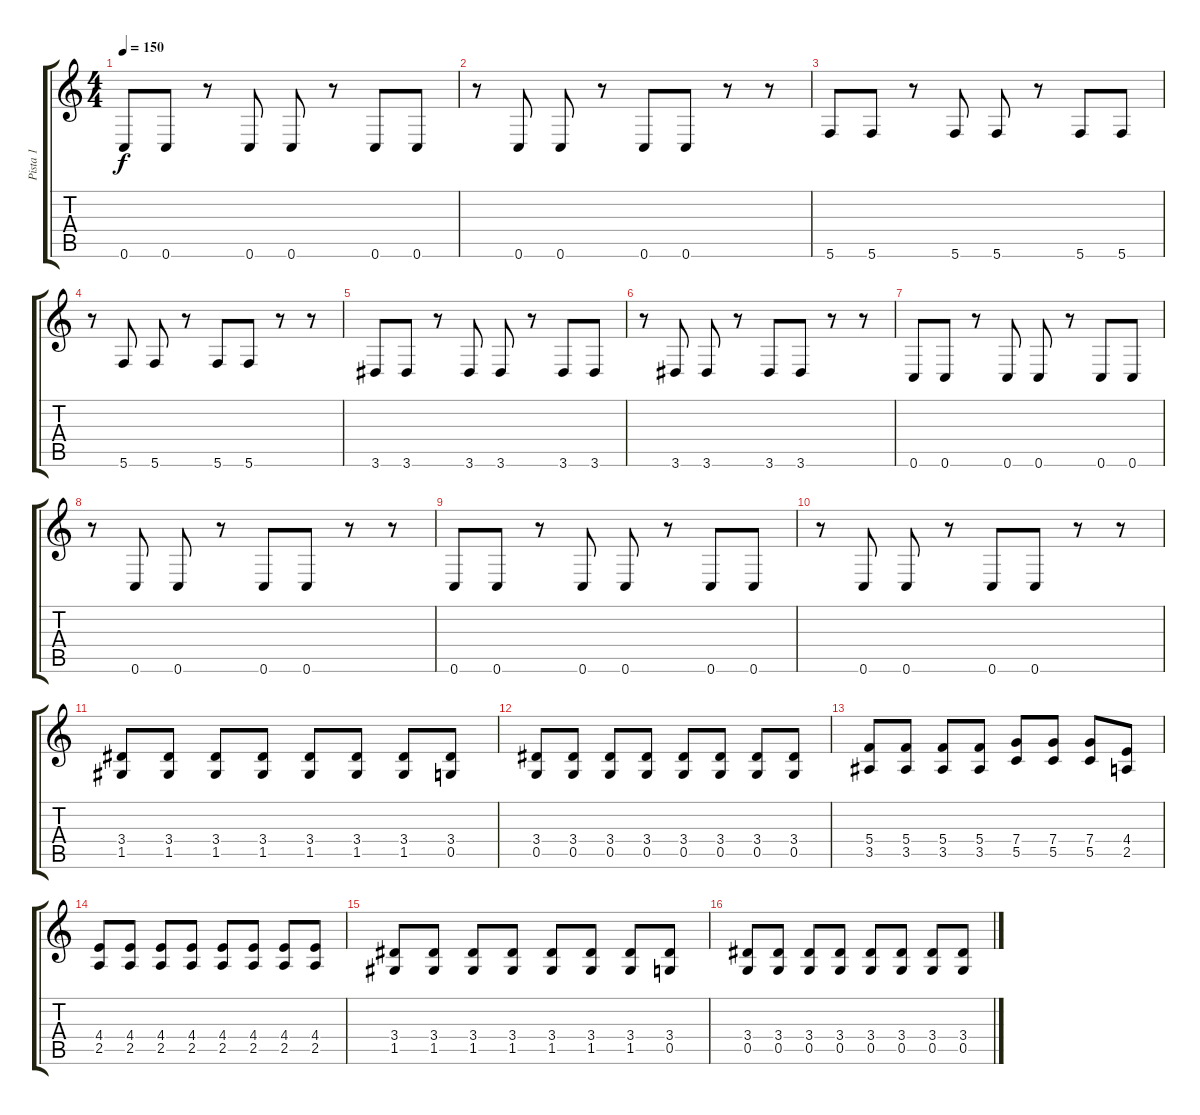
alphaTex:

\track ("Pista 1" "Pista 1") {instrument distortionguitar}
\staff {score tabs}
\tuning (E4 C4 G3 C3 G2 C2) {hide}
\ts (4 4)
\tempo 150
\clef g2
\ks c
0.6.8{dy f} 0.6.8 r.8 0.6.8 0.6.8 r.8 0.6.8 0.6.8 |
r.8 0.6.8 0.6.8 r.8 0.6.8 0.6.8 r.8 r.8 |
5.6.8 5.6.8 r.8 5.6.8 5.6.8 r.8 5.6.8 5.6.8 |
r.8 5.6.8 5.6.8 r.8 5.6.8 5.6.8 r.8 r.8 |
3.6.8 3.6.8 r.8 3.6.8 3.6.8 r.8 3.6.8 3.6.8 |
r.8 3.6.8 3.6.8 r.8 3.6.8 3.6.8 r.8 r.8 |
0.6.8 0.6.8 r.8 0.6.8 0.6.8 r.8 0.6.8 0.6.8 |
r.8 0.6.8 0.6.8 r.8 0.6.8 0.6.8 r.8 r.8 |
0.6.8 0.6.8 r.8 0.6.8 0.6.8 r.8 0.6.8 0.6.8 |
r.8 0.6.8 0.6.8 r.8 0.6.8 0.6.8 r.8 r.8 |
(3.4 1.5).8 (3.4 1.5).8 (3.4 1.5).8 (3.4 1.5).8 (3.4 1.5).8 (3.4 1.5).8 (3.4 1.5).8 (3.4 0.5).8 |
(3.4 0.5).8 (3.4 0.5).8 (3.4 0.5).8 (3.4 0.5).8 (3.4 0.5).8 (3.4 0.5).8 (3.4 0.5).8 (3.4 0.5).8 |
(5.4 3.5).8 (5.4 3.5).8 (5.4 3.5).8 (5.4 3.5).8 (7.4 5.5).8 (7.4 5.5).8 (7.4 5.5).8 (4.4 2.5).8 |
(4.4 2.5).8 (4.4 2.5).8 (4.4 2.5).8 (4.4 2.5).8 (4.4 2.5).8 (4.4 2.5).8 (4.4 2.5).8 (4.4 2.5).8 |
(3.4 1.5).8 (3.4 1.5).8 (3.4 1.5).8 (3.4 1.5).8 (3.4 1.5).8 (3.4 1.5).8 (3.4 1.5).8 (3.4 0.5).8 |
(3.4 0.5).8 (3.4 0.5).8 (3.4 0.5).8 (3.4 0.5).8 (3.4 0.5).8 (3.4 0.5).8 (3.4 0.5).8 (3.4 0.5).8
